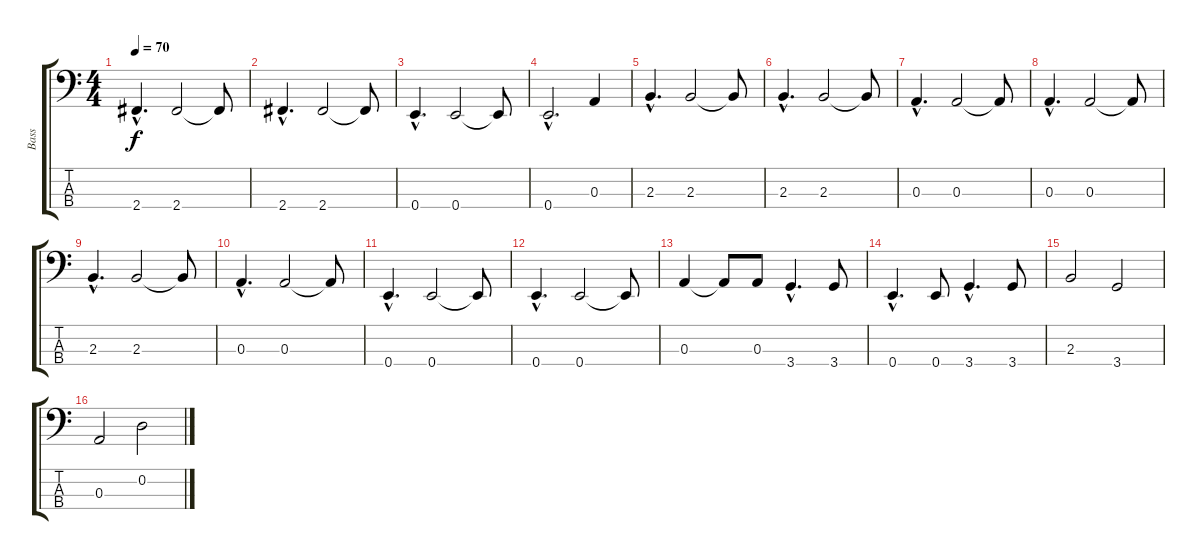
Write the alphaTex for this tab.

\track ("Bass" "Bass") {instrument electricbassfinger}
\staff {score tabs}
\tuning (G2 D2 A1 E1) {hide}
\ts (4 4)
\tempo 70
\clef f4
\ks c
2.4{hac}.4{d dy f} 2.4.2 2.4{t}.8 |
2.4{hac}.4{d} 2.4.2 2.4{t}.8 |
0.4{hac}.4{d} 0.4.2 0.4{t}.8 |
0.4{hac}.2{d} 0.3.4 |
2.3{hac}.4{d} 2.3.2 2.3{t}.8 |
2.3{hac}.4{d} 2.3.2 2.3{t}.8 |
0.3{hac}.4{d} 0.3.2 0.3{t}.8 |
0.3{hac}.4{d} 0.3.2 0.3{t}.8 |
2.3{hac}.4{d} 2.3.2 2.3{t}.8 |
0.3{hac}.4{d} 0.3.2 0.3{t}.8 |
0.4{hac}.4{d} 0.4.2 0.4{t}.8 |
0.4{hac}.4{d} 0.4.2 0.4{t}.8 |
0.3.4 0.3{t}.8 0.3.8 3.4{hac}.4{d} 3.4.8 |
0.4{hac}.4{d} 0.4.8 3.4{hac}.4{d} 3.4.8 |
2.3.2 3.4.2 |
0.3.2 0.2.2
